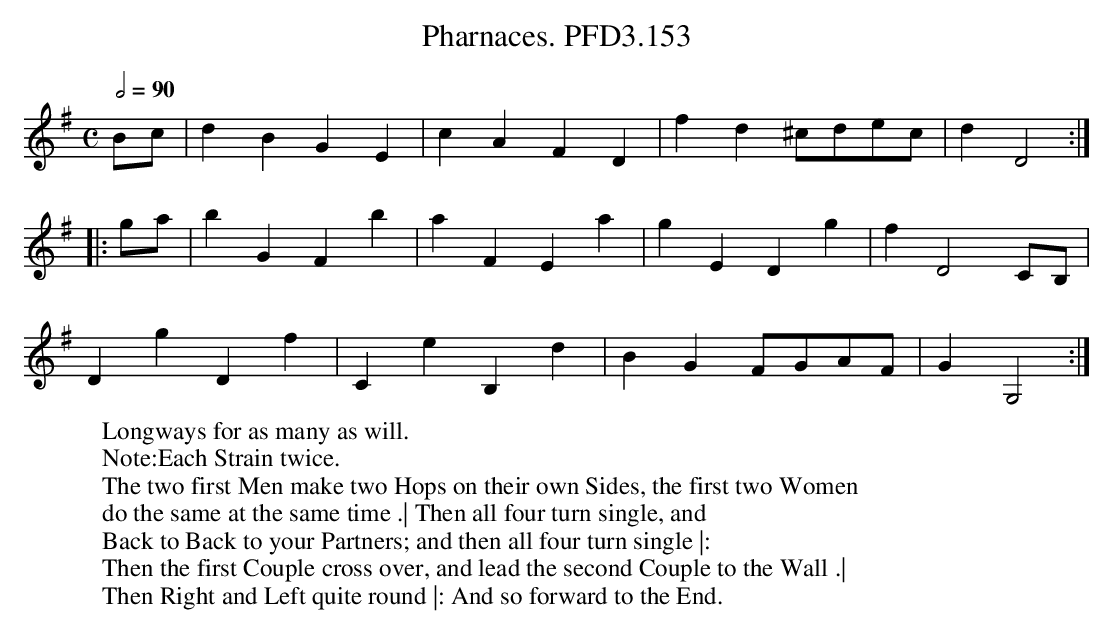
X:1
T:Pharnaces. PFD3.153
M:C
L:1/4
W:Longways for as many as will.
W:Note:Each Strain twice.
W:The two first Men make two Hops on their own Sides, the first two Women
W:do the same at the same time .| Then all four turn single, and
W:Back to Back to your Partners; and then all four turn single |:
W:Then the first Couple cross over, and lead the second Couple to the Wall .|
W:Then Right and Left quite round |: And so forward to the End.
Q:2/4=90
K:G
B/c/ | dB GE | cA FD | fd ^c/d/e/c/ | d D2 :|
|: g/a/ | bG Fb | aF Ea | gE Dg | fD2 C/B,/ |
Dg Df | Ce B,d | BG F/G/A/F/ | GG,2 :|
